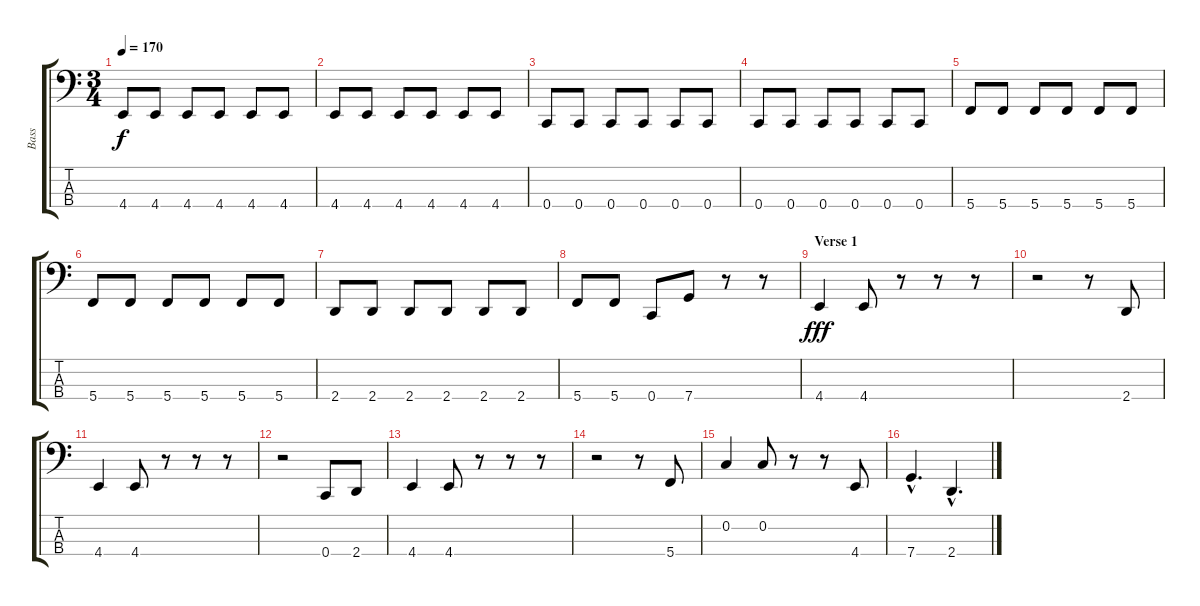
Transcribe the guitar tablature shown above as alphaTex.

\track ("Bass" "Bass") {instrument electricbassfinger}
\staff {score tabs}
\tuning (F2 C2 G1 C1) {hide}
\ts (3 4)
\tempo 170
\clef f4
\ks c
4.4.8{dy f} 4.4.8 4.4.8 4.4.8 4.4.8 4.4.8 |
4.4.8 4.4.8 4.4.8 4.4.8 4.4.8 4.4.8 |
0.4.8 0.4.8 0.4.8 0.4.8 0.4.8 0.4.8 |
0.4.8 0.4.8 0.4.8 0.4.8 0.4.8 0.4.8 |
5.4.8 5.4.8 5.4.8 5.4.8 5.4.8 5.4.8 |
5.4.8 5.4.8 5.4.8 5.4.8 5.4.8 5.4.8 |
2.4.8 2.4.8 2.4.8 2.4.8 2.4.8 2.4.8 |
5.4.8 5.4.8 0.4.8 7.4.8 r.8 r.8 |
\section ("" "Verse 1")
4.4.4{dy fff} 4.4.8 r.8 r.8 r.8 |
r.2 r.8 2.4.8 |
4.4.4 4.4.8 r.8 r.8 r.8 |
r.2 0.4.8 2.4.8 |
4.4.4 4.4.8 r.8 r.8 r.8 |
r.2 r.8 5.4.8 |
0.2.4 0.2.8 r.8 r.8 4.4.8 |
7.4{hac}.4{d} 2.4{hac}.4{d}
